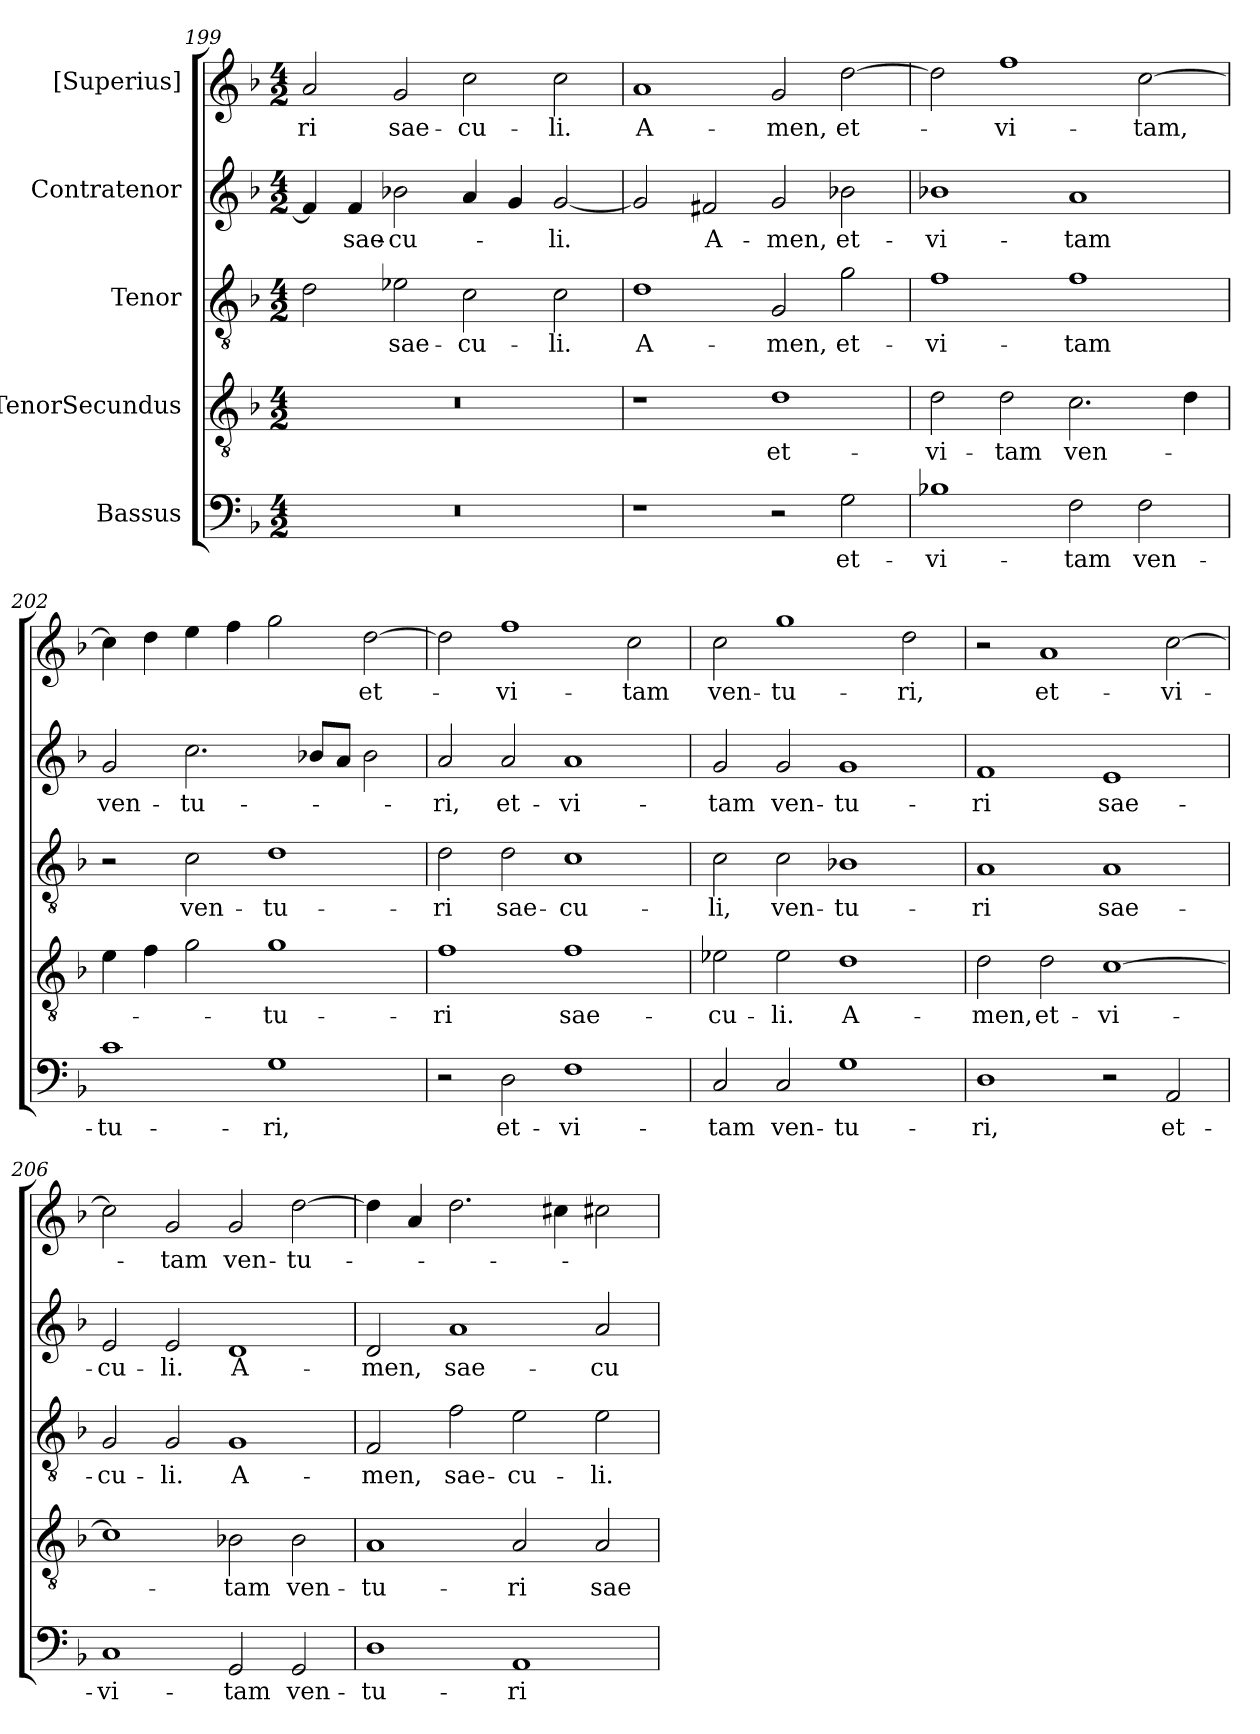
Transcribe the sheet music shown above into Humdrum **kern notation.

**kern	**text	**kern	**text	**kern	**text	**kern	**text	**kern	**text
*part5	*part5	*part4	*part4	*part3	*part3	*part2	*part2	*part1	*part1
*staff5	*staff5	*staff4	*staff4	*staff3	*staff3	*staff2	*staff2	*staff1	*staff1
*I"Bassus	*	*I"TenorSecundus	*	*I"Tenor	*	*I"Contratenor	*	*I"[Superius]	*
*clefF4	*	*clefGv2	*	*clefGv2	*	*clefG2	*	*clefG2	*
*k[b-]	*	*k[b-]	*	*k[b-]	*	*k[b-]	*	*k[b-]	*
*M4/2	*	*M4/2	*	*M4/2	*	*M4/2	*	*M4/2	*
=199	=199	=199	=199	=199	=199	=199	=199	=199	=199
0r	.	0r	.	2d\	.	4f/]	.	2a/	-ri
.	.	.	.	.	.	4f/	sae-	.	.
.	.	.	.	2e-X\	sae-	2b-X\	-cu-	2g/	sae-
.	.	.	.	2c\	-cu-	4a/	.	2cc\	-cu-
.	.	.	.	.	.	4g/	.	.	.
.	.	.	.	2c\	-li.	[2g/	-li.	2cc\	-li.
=200	=200	=200	=200	=200	=200	=200	=200	=200	=200
1r	.	1r	.	1d\	A-	2g/]	.	1a/	A-
.	.	.	.	.	.	2f#X/	A-	.	.
2r	.	1d\	et-	2G/	-men,	2g/	-men,	2g/	-men,
2G\	et-	.	.	2g\	et-	2b-X\	et-	[2dd\	et-
=201	=201	=201	=201	=201	=201	=201	=201	=201	=201
1B-X\	vi-	2d\	vi-	1f\	vi-	1b-X\	vi-	2dd\]	.
.	.	2d\	-tam	.	.	.	.	1ff\	vi-
2F\	-tam	2.c\	ven-	1f\	-tam	1a/	-tam	.	.
2F\	ven-	.	.	.	.	.	.	[2cc\	-tam,
.	.	4d\	.	.	.	.	.	.	.
=202	=202	=202	=202	=202	=202	=202	=202	=202	=202
1c\	-tu-	4e\	.	2r	.	2g/	ven-	4cc\]	.
.	.	4f\	.	.	.	.	.	4dd\	.
.	.	2g\	.	2c\	ven-	2.cc\	-tu-	4ee\	.
.	.	.	.	.	.	.	.	4ff\	.
1G\	-ri,	1g\	-tu-	1d\	-tu-	.	.	2gg\	.
.	.	.	.	.	.	8b-X/L	.	.	.
.	.	.	.	.	.	8a/J	.	.	.
.	.	.	.	.	.	2b-\	.	[2dd\	et-
=203	=203	=203	=203	=203	=203	=203	=203	=203	=203
2r	.	1f\	-ri	2d\	-ri	2a/	-ri,	2dd\]	.
2D\	et-	.	.	2d\	sae-	2a/	et-	1ff\	vi-
1F\	vi-	1f\	sae-	1c\	-cu-	1a/	vi-	.	.
.	.	.	.	.	.	.	.	2cc\	-tam
=204	=204	=204	=204	=204	=204	=204	=204	=204	=204
2C/	-tam	2e-X\	-cu-	2c\	-li,	2g/	-tam	2cc\	ven-
2C/	ven-	2e-\	-li.	2c\	ven-	2g/	ven-	1gg\	-tu-
1G\	-tu-	1d\	A-	1B-X\	-tu-	1g/	-tu-	.	.
.	.	.	.	.	.	.	.	2dd\	-ri,
=205	=205	=205	=205	=205	=205	=205	=205	=205	=205
1D\	-ri,	2d\	-men,	1A/	-ri	1f/	-ri	2r	.
.	.	2d\	et-	.	.	.	.	1a/	et-
2r	.	[1c\	vi-	1A/	sae-	1e/	sae-	.	.
2AA/	et-	.	.	.	.	.	.	[2cc\	vi-
=206	=206	=206	=206	=206	=206	=206	=206	=206	=206
1C/	vi-	1c\]	.	2G/	-cu-	2e/	-cu-	2cc\]	.
.	.	.	.	2G/	-li.	2e/	-li.	2g/	-tam
2GG/	-tam	2B-X\	-tam	1G/	A-	1d/	A-	2g/	ven-
2GG/	ven-	2B-\	ven-	.	.	.	.	[2dd\	-tu-
=207	=207	=207	=207	=207	=207	=207	=207	=207	=207
1D\	-tu-	1A/	-tu-	2F/	-men,	2d/	-men,	4dd\]	.
.	.	.	.	.	.	.	.	4a/	.
.	.	.	.	2f\	sae-	1a/	sae-	2.dd\	.
1AA/	-ri	2A/	-ri	2e\	-cu-	.	.	.	.
.	.	.	.	.	.	.	.	4cc#X\	.
.	.	2A/	sae-	2e\	-li.	2a/	-cu-	2cc#X\	.
=	=	=	=	=	=	=	=	=	=
*-	*-	*-	*-	*-	*-	*-	*-	*-	*-
